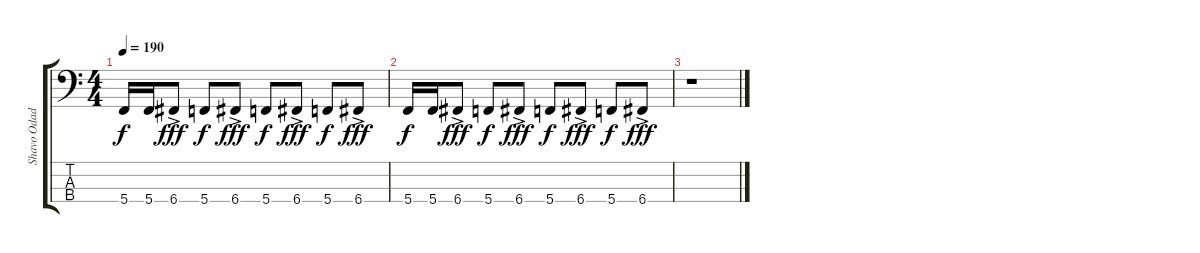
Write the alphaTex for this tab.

\track ("Shavo Odadjian" "Shavo Odad") {instrument electricbasspick}
\staff {score tabs}
\tuning (F2 C2 G1 C1) {hide}
\ts (4 4)
\tempo 190
\clef f4
\ks c
5.4.16{dy f} 5.4.16 6.4{ac}.8{dy fff} 5.4.8{dy f} 6.4{ac}.8{dy fff} 5.4.8{dy f} 6.4{ac}.8{dy fff} 5.4.8{dy f} 6.4{ac}.8{dy fff} |
5.4.16{dy f} 5.4.16 6.4{ac}.8{dy fff} 5.4.8{dy f} 6.4{ac}.8{dy fff} 5.4.8{dy f} 6.4{ac}.8{dy fff} 5.4.8{dy f} 6.4{ac}.8{dy fff} |
r.1
